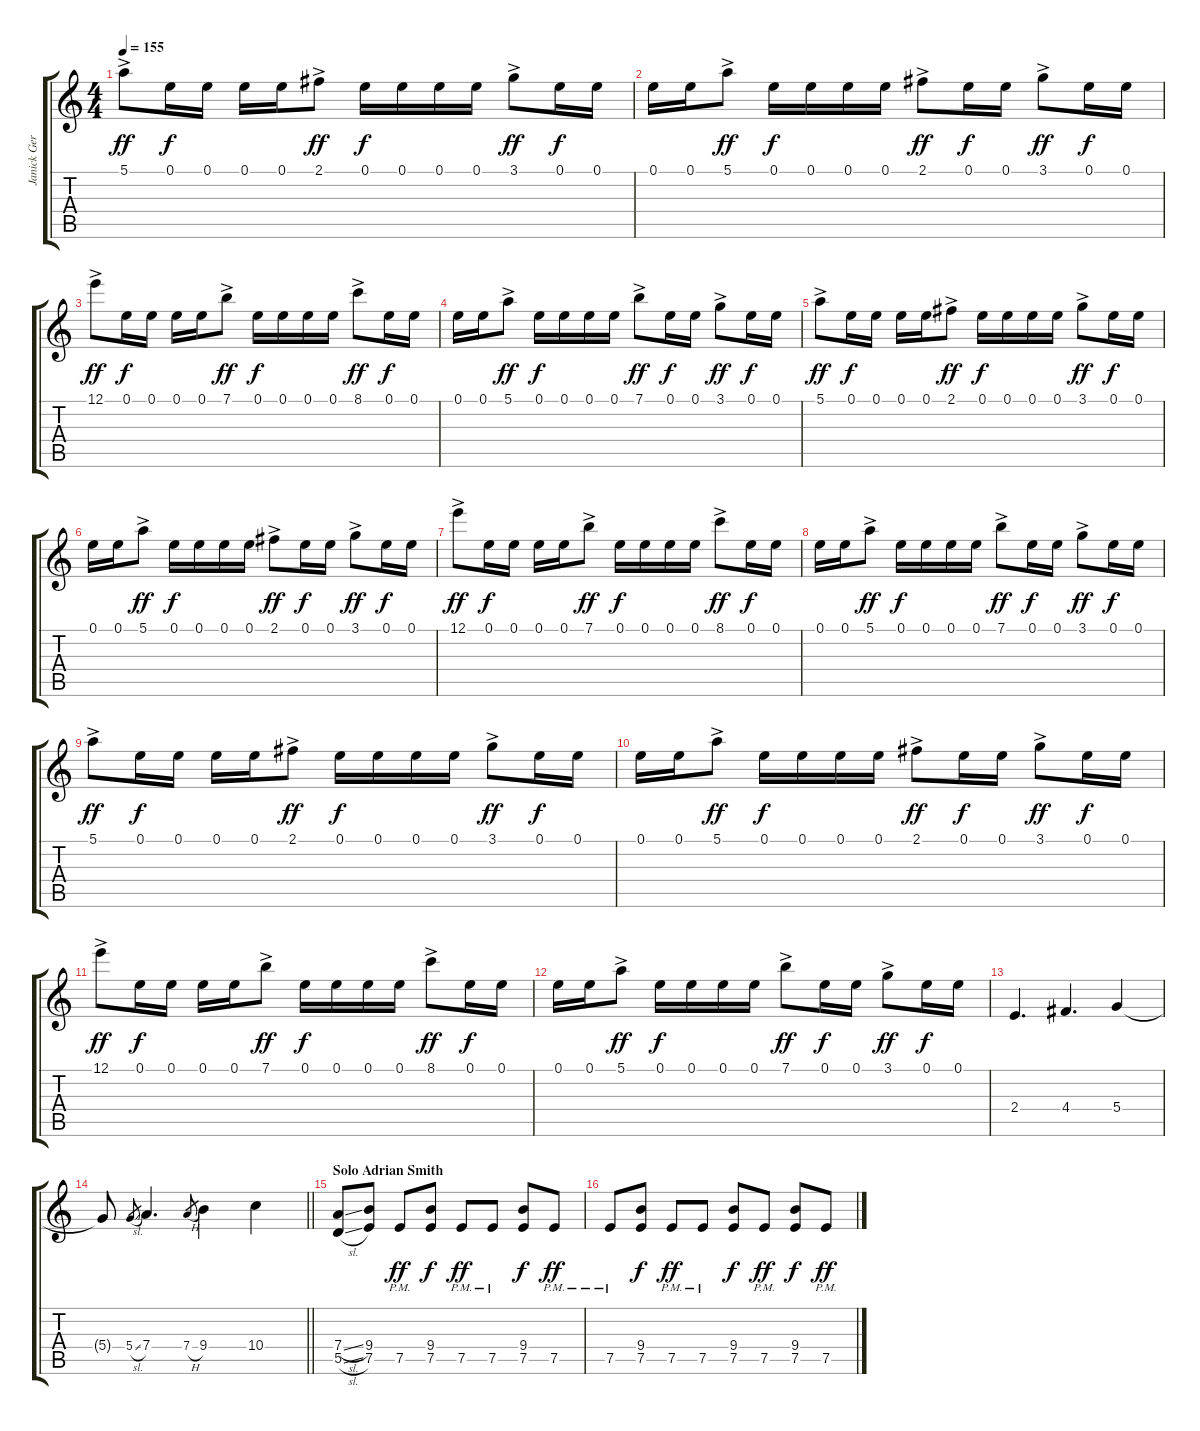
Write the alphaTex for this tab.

\track ("Janick Gers" "Janick Ger") {instrument overdrivenguitar}
\staff {score tabs}
\tuning (E4 B3 G3 D3 A2 E2) {hide}
\ts (4 4)
\tempo 155
\clef g2
\ks c
5.1{ac}.8{dy ff} 0.1.16{dy f} 0.1.16 0.1.16 0.1.16 2.1{ac}.8{dy ff} 0.1.16{dy f} 0.1.16 0.1.16 0.1.16 3.1{ac}.8{dy ff} 0.1.16{dy f} 0.1.16 |
0.1.16 0.1.16 5.1{ac}.8{dy ff} 0.1.16{dy f} 0.1.16 0.1.16 0.1.16 2.1{ac}.8{dy ff} 0.1.16{dy f} 0.1.16 3.1{ac}.8{dy ff} 0.1.16{dy f} 0.1.16 |
12.1{ac}.8{dy ff} 0.1.16{dy f} 0.1.16 0.1.16 0.1.16 7.1{ac}.8{dy ff} 0.1.16{dy f} 0.1.16 0.1.16 0.1.16 8.1{ac}.8{dy ff} 0.1.16{dy f} 0.1.16 |
0.1.16 0.1.16 5.1{ac}.8{dy ff} 0.1.16{dy f} 0.1.16 0.1.16 0.1.16 7.1{ac}.8{dy ff} 0.1.16{dy f} 0.1.16 3.1{ac}.8{dy ff} 0.1.16{dy f} 0.1.16 |
5.1{ac}.8{dy ff} 0.1.16{dy f} 0.1.16 0.1.16 0.1.16 2.1{ac}.8{dy ff} 0.1.16{dy f} 0.1.16 0.1.16 0.1.16 3.1{ac}.8{dy ff} 0.1.16{dy f} 0.1.16 |
0.1.16 0.1.16 5.1{ac}.8{dy ff} 0.1.16{dy f} 0.1.16 0.1.16 0.1.16 2.1{ac}.8{dy ff} 0.1.16{dy f} 0.1.16 3.1{ac}.8{dy ff} 0.1.16{dy f} 0.1.16 |
12.1{ac}.8{dy ff} 0.1.16{dy f} 0.1.16 0.1.16 0.1.16 7.1{ac}.8{dy ff} 0.1.16{dy f} 0.1.16 0.1.16 0.1.16 8.1{ac}.8{dy ff} 0.1.16{dy f} 0.1.16 |
0.1.16 0.1.16 5.1{ac}.8{dy ff} 0.1.16{dy f} 0.1.16 0.1.16 0.1.16 7.1{ac}.8{dy ff} 0.1.16{dy f} 0.1.16 3.1{ac}.8{dy ff} 0.1.16{dy f} 0.1.16 |
5.1{ac}.8{dy ff} 0.1.16{dy f} 0.1.16 0.1.16 0.1.16 2.1{ac}.8{dy ff} 0.1.16{dy f} 0.1.16 0.1.16 0.1.16 3.1{ac}.8{dy ff} 0.1.16{dy f} 0.1.16 |
0.1.16 0.1.16 5.1{ac}.8{dy ff} 0.1.16{dy f} 0.1.16 0.1.16 0.1.16 2.1{ac}.8{dy ff} 0.1.16{dy f} 0.1.16 3.1{ac}.8{dy ff} 0.1.16{dy f} 0.1.16 |
12.1{ac}.8{dy ff} 0.1.16{dy f} 0.1.16 0.1.16 0.1.16 7.1{ac}.8{dy ff} 0.1.16{dy f} 0.1.16 0.1.16 0.1.16 8.1{ac}.8{dy ff} 0.1.16{dy f} 0.1.16 |
0.1.16 0.1.16 5.1{ac}.8{dy ff} 0.1.16{dy f} 0.1.16 0.1.16 0.1.16 7.1{ac}.8{dy ff} 0.1.16{dy f} 0.1.16 3.1{ac}.8{dy ff} 0.1.16{dy f} 0.1.16 |
2.4.4{d} 4.4.4{d} 5.4.4 |
\barLineRight lightlight
5.4{t}.8 5.4{sl}.8{gr} 7.4.4{d} 7.4{h}.8{gr} 9.4.4 10.4.4 |
\section ("" "Solo Adrian Smith")
(7.4{sl} 5.5{sl}).8 (9.4 7.5).8 7.5{pm}.8{dy ff} (9.4 7.5).8{dy f} 7.5{pm}.8{dy ff} 7.5{pm}.8 (9.4 7.5).8{dy f} 7.5{pm}.8{dy ff} |
7.5{pm}.8 (9.4 7.5).8{dy f} 7.5{pm}.8{dy ff} 7.5{pm}.8 (9.4 7.5).8{dy f} 7.5{pm}.8{dy ff} (9.4 7.5).8{dy f} 7.5{pm}.8{dy ff}
